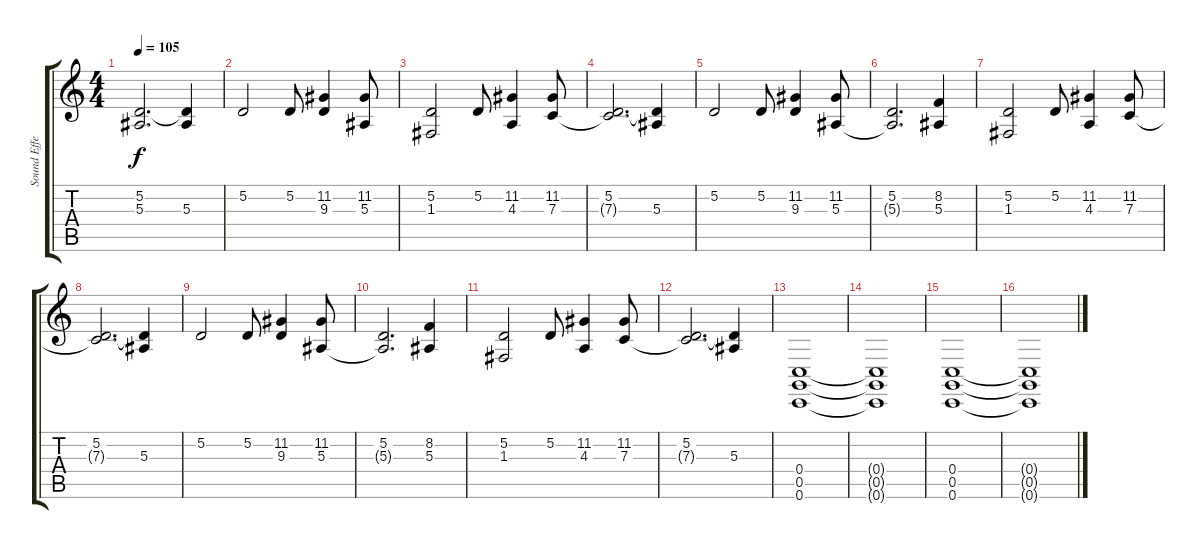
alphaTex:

\track ("Sound Effect" "Sound Effe") {instrument birdtweet}
\staff {score tabs}
\tuning (D4 A3 F3 C3 G2 C2) {hide}
\ts (4 4)
\tempo 105
\clef g2
\ks c
(5.2 5.3{t}).2{d dy f} (5.2{t} 5.3).4 |
5.2.2 5.2.8 (11.2 9.3).4 (11.2 5.3).8 |
(5.2 1.3).2 5.2.8 (11.2 4.3).4 (11.2 7.3).8 |
(5.2 7.3{t}).2{d} (5.2{t} 5.3).4 |
5.2.2 5.2.8 (11.2 9.3).4 (11.2 5.3).8 |
(5.2 5.3{t}).2{d} (8.2 5.3).4 |
(5.2 1.3).2 5.2.8 (11.2 4.3).4 (11.2 7.3).8 |
(5.2 7.3{t}).2{d} (5.2{t} 5.3).4 |
5.2.2 5.2.8 (11.2 9.3).4 (11.2 5.3).8 |
(5.2 5.3{t}).2{d} (8.2 5.3).4 |
(5.2 1.3).2 5.2.8 (11.2 4.3).4 (11.2 7.3).8 |
(5.2 7.3{t}).2{d} (5.2{t} 5.3).4 |
(0.4 0.5 0.6).1{instrument seashore} |
(0.4{t} 0.5{t} 0.6{t}).1 |
(0.4 0.5 0.6).1 |
(0.4{t} 0.5{t} 0.6{t}).1
